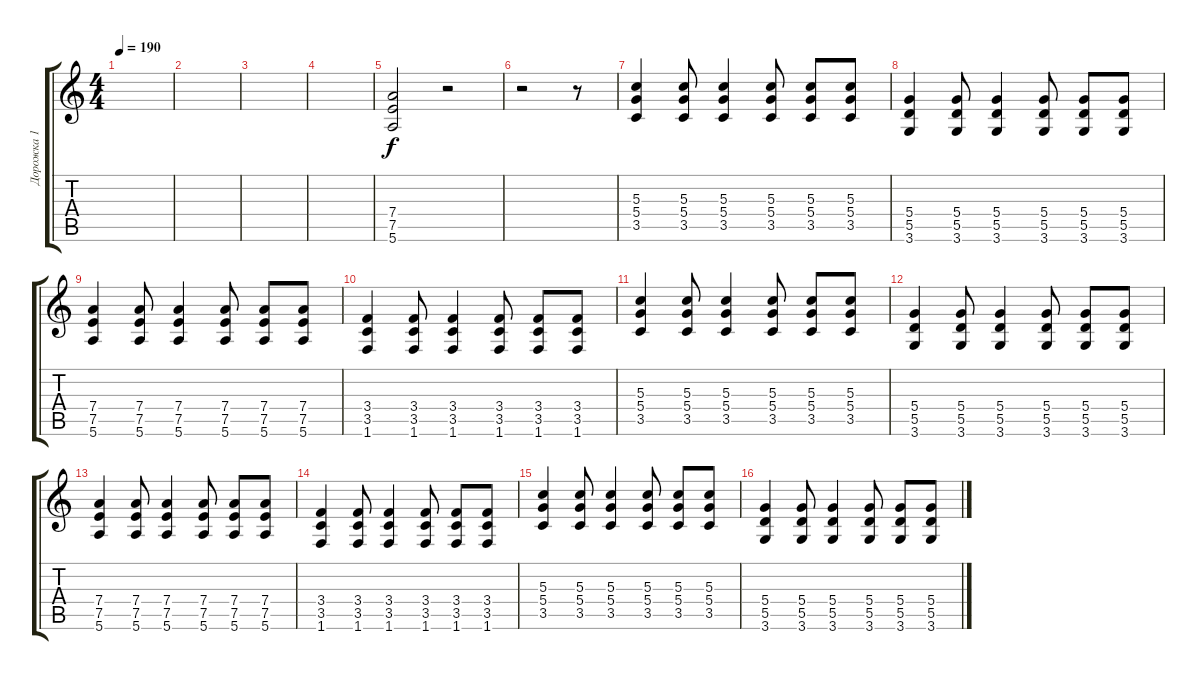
\track ("Дорожка 1" "Дорожка 1") {instrument distortionguitar}
\staff {score tabs}
\tuning (E4 B3 G3 D3 A2 E2) {hide}
\ts (4 4)
\tempo 190
\clef g2
\ks c
|
|
|
|
(7.4 7.5 5.6).2 r.2 |
r.2 r.8 |
(5.3 5.4 3.5).4 (5.3 5.4 3.5).8 (5.3 5.4 3.5).4 (5.3 5.4 3.5).8 (5.3 5.4 3.5).8 (5.3 5.4 3.5).8 |
(5.4 5.5 3.6).4 (5.4 5.5 3.6).8 (5.4 5.5 3.6).4 (5.4 5.5 3.6).8 (5.4 5.5 3.6).8 (5.4 5.5 3.6).8 |
(7.4 7.5 5.6).4 (7.4 7.5 5.6).8 (7.4 7.5 5.6).4 (7.4 7.5 5.6).8 (7.4 7.5 5.6).8 (7.4 7.5 5.6).8 |
(3.4 3.5 1.6).4 (3.4 3.5 1.6).8 (3.4 3.5 1.6).4 (3.4 3.5 1.6).8 (3.4 3.5 1.6).8 (3.4 3.5 1.6).8 |
(5.3 5.4 3.5).4 (5.3 5.4 3.5).8 (5.3 5.4 3.5).4 (5.3 5.4 3.5).8 (5.3 5.4 3.5).8 (5.3 5.4 3.5).8 |
(5.4 5.5 3.6).4 (5.4 5.5 3.6).8 (5.4 5.5 3.6).4 (5.4 5.5 3.6).8 (5.4 5.5 3.6).8 (5.4 5.5 3.6).8 |
(7.4 7.5 5.6).4 (7.4 7.5 5.6).8 (7.4 7.5 5.6).4 (7.4 7.5 5.6).8 (7.4 7.5 5.6).8 (7.4 7.5 5.6).8 |
(3.4 3.5 1.6).4 (3.4 3.5 1.6).8 (3.4 3.5 1.6).4 (3.4 3.5 1.6).8 (3.4 3.5 1.6).8 (3.4 3.5 1.6).8 |
(5.3 5.4 3.5).4 (5.3 5.4 3.5).8 (5.3 5.4 3.5).4 (5.3 5.4 3.5).8 (5.3 5.4 3.5).8 (5.3 5.4 3.5).8 |
(5.4 5.5 3.6).4 (5.4 5.5 3.6).8 (5.4 5.5 3.6).4 (5.4 5.5 3.6).8 (5.4 5.5 3.6).8 (5.4 5.5 3.6).8
